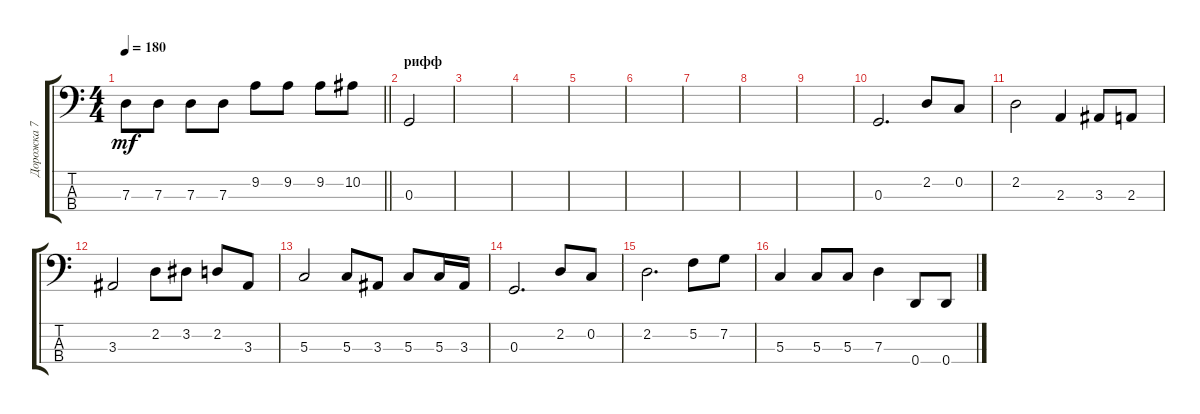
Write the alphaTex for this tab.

\track ("Дорожка 7" "Дорожка 7") {instrument electricbassfinger}
\staff {score tabs}
\tuning (F2 C2 G1 D1) {hide}
\ts (4 4)
\tempo 180
\clef f4
\barLineRight lightlight
\ks c
7.3.8{dy mf} 7.3.8 7.3.8 7.3.8 9.2.8 9.2.8 9.2.8 10.2.8 |
\section ("" "рифф")
0.3.2 |
|
|
|
|
|
|
|
0.3.2{d} 2.2.8 0.2.8 |
2.2.2 2.3.4 3.3.8 2.3.8 |
3.3.2 2.2.8 3.2.8 2.2.8 3.3.8 |
5.3.2 5.3.8 3.3.8 5.3.8 5.3.16 3.3.16 |
0.3.2{d} 2.2.8 0.2.8 |
2.2.2{d} 5.2.8 7.2.8 |
5.3.4 5.3.8 5.3.8 7.3.4 0.4.8 0.4.8
